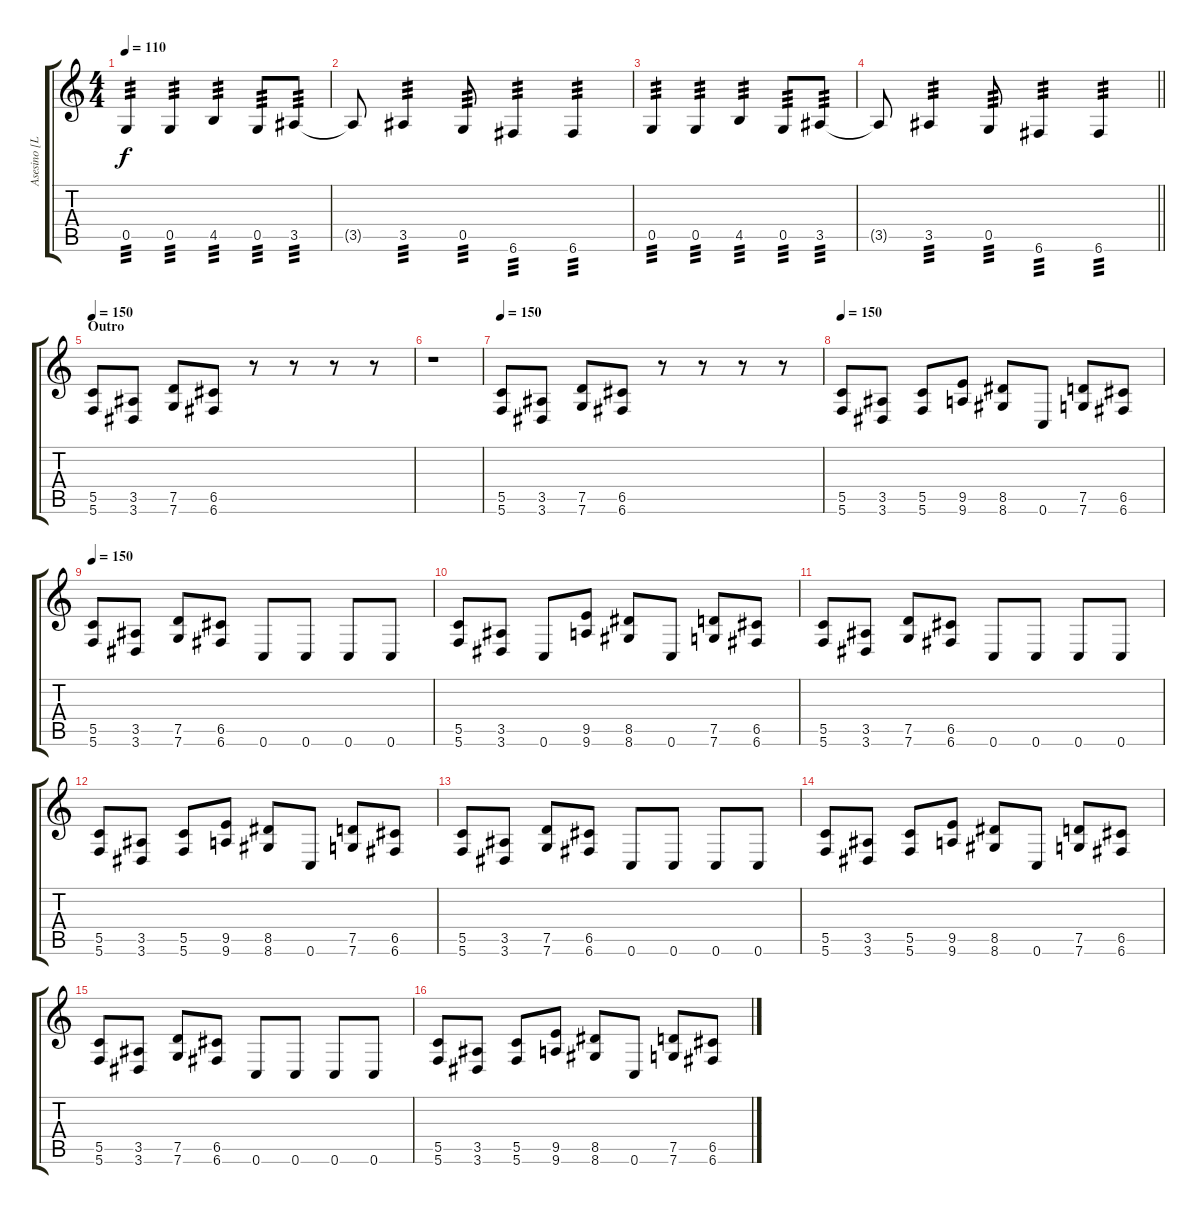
\track ("Asesino [Left Channel ]" "Asesino [L") {instrument distortionguitar}
\staff {score tabs}
\tuning (D4 A3 F3 C3 G2 C2) {hide}
\ts (4 4)
\tempo 110
\clef g2
\ks c
0.5.4{tp 3 dy f} 0.5.4{tp 3} 4.5.4{tp 3} 0.5.8{tp 3} 3.5.8{tp 3} |
3.5{t}.8 3.5.4{tp 3} 0.5.8{tp 3} 6.6.4{tp 3} 6.6.4{tp 3} |
0.5.4{tp 3} 0.5.4{tp 3} 4.5.4{tp 3} 0.5.8{tp 3} 3.5.8{tp 3} |
\barLineRight lightlight
3.5{t}.8 3.5.4{tp 3} 0.5.8{tp 3} 6.6.4{tp 3} 6.6.4{tp 3} |
\section ("" "Outro")
\tempo 150
(5.5 5.6).8 (3.5 3.6).8 (7.5 7.6).8 (6.5 6.6).8 r.8 r.8 r.8 r.8 |
r.1 |
\tempo 150
(5.5 5.6).8 (3.5 3.6).8 (7.5 7.6).8 (6.5 6.6).8 r.8 r.8 r.8 r.8 |
\tempo 150
(5.5 5.6).8 (3.5 3.6).8 (5.5 5.6).8 (9.5 9.6).8 (8.5 8.6).8 0.6.8 (7.5 7.6).8 (6.5 6.6).8 |
\tempo 150
(5.5 5.6).8 (3.5 3.6).8 (7.5 7.6).8 (6.5 6.6).8 0.6.8 0.6.8 0.6.8 0.6.8 |
(5.5 5.6).8 (3.5 3.6).8 0.6.8 (9.5 9.6).8 (8.5 8.6).8 0.6.8 (7.5 7.6).8 (6.5 6.6).8 |
(5.5 5.6).8 (3.5 3.6).8 (7.5 7.6).8 (6.5 6.6).8 0.6.8 0.6.8 0.6.8 0.6.8 |
(5.5 5.6).8 (3.5 3.6).8 (5.5 5.6).8 (9.5 9.6).8 (8.5 8.6).8 0.6.8 (7.5 7.6).8 (6.5 6.6).8 |
(5.5 5.6).8 (3.5 3.6).8 (7.5 7.6).8 (6.5 6.6).8 0.6.8 0.6.8 0.6.8 0.6.8 |
(5.5 5.6).8 (3.5 3.6).8 (5.5 5.6).8 (9.5 9.6).8 (8.5 8.6).8 0.6.8 (7.5 7.6).8 (6.5 6.6).8 |
(5.5 5.6).8 (3.5 3.6).8 (7.5 7.6).8 (6.5 6.6).8 0.6.8 0.6.8 0.6.8 0.6.8 |
(5.5 5.6).8 (3.5 3.6).8 (5.5 5.6).8 (9.5 9.6).8 (8.5 8.6).8 0.6.8 (7.5 7.6).8 (6.5 6.6).8
